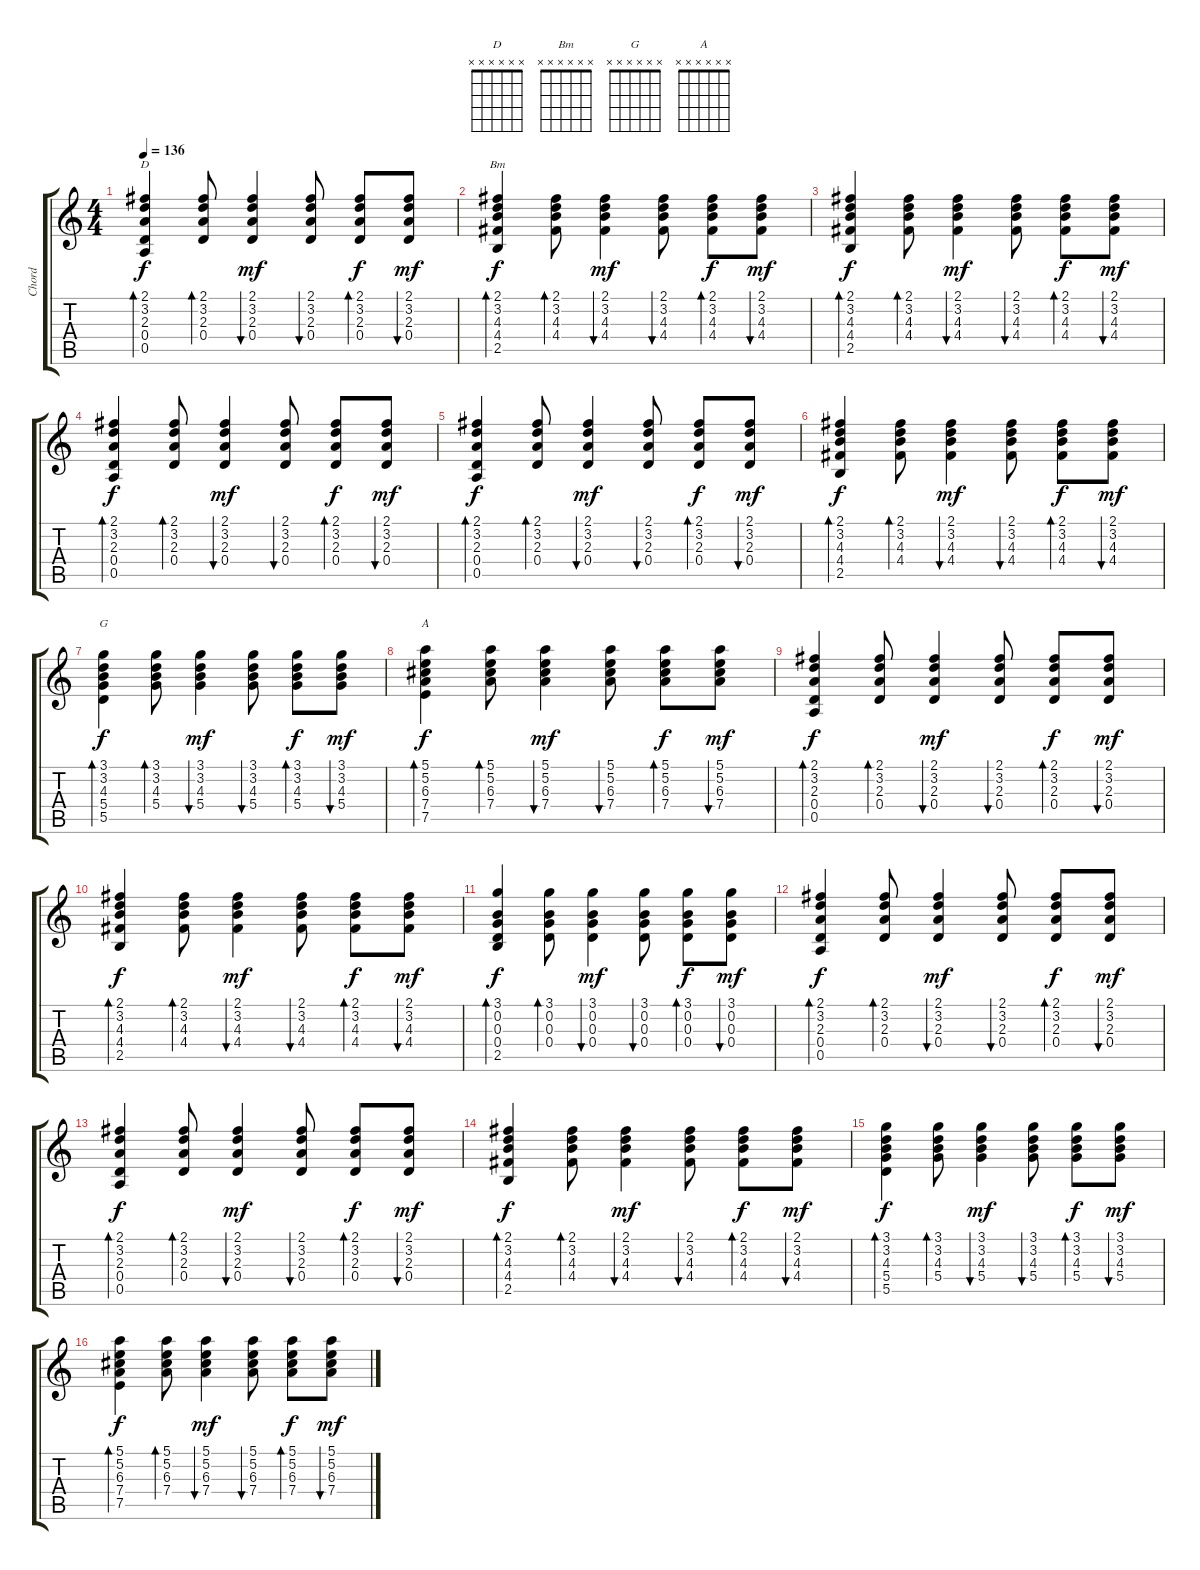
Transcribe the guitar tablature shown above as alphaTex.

\track ("Chord" "Chord") {instrument acousticguitarsteel}
\staff {score tabs}
\tuning (E4 B3 G3 D3 A2 E2) {hide}
\chord ("D" x x x x x x) {firstfret 0}
\chord ("Bm" x x x x x x) {firstfret 0}
\chord ("G" x x x x x x) {firstfret 0}
\chord ("A" x x x x x x) {firstfret 0}
\ts (4 4)
\tempo 136
\clef g2
\ks c
(2.1 3.2 2.3 0.4 0.5).4{bd 30 ch "D" dy f} (2.1 3.2 2.3 0.4).8{bd 30} (2.1 3.2 2.3 0.4).4{bu 30 dy mf} (2.1 3.2 2.3 0.4).8{bu 30} (2.1 3.2 2.3 0.4).8{bd 30 dy f} (2.1 3.2 2.3 0.4).8{bu 30 dy mf} |
(2.1 3.2 4.3 4.4 2.5).4{bd 30 ch "Bm" dy f} (2.1 3.2 4.3 4.4).8{bd 30} (2.1 3.2 4.3 4.4).4{bu 30 dy mf} (2.1 3.2 4.3 4.4).8{bu 30} (2.1 3.2 4.3 4.4).8{bd 30 dy f} (2.1 3.2 4.3 4.4).8{bu 30 dy mf} |
(2.1 3.2 4.3 4.4 2.5).4{bd 30 dy f} (2.1 3.2 4.3 4.4).8{bd 30} (2.1 3.2 4.3 4.4).4{bu 30 dy mf} (2.1 3.2 4.3 4.4).8{bu 30} (2.1 3.2 4.3 4.4).8{bd 30 dy f} (2.1 3.2 4.3 4.4).8{bu 30 dy mf} |
(2.1 3.2 2.3 0.4 0.5).4{bd 30 dy f} (2.1 3.2 2.3 0.4).8{bd 30} (2.1 3.2 2.3 0.4).4{bu 30 dy mf} (2.1 3.2 2.3 0.4).8{bu 30} (2.1 3.2 2.3 0.4).8{bd 30 dy f} (2.1 3.2 2.3 0.4).8{bu 30 dy mf} |
(2.1 3.2 2.3 0.4 0.5).4{bd 30 dy f} (2.1 3.2 2.3 0.4).8{bd 30} (2.1 3.2 2.3 0.4).4{bu 30 dy mf} (2.1 3.2 2.3 0.4).8{bu 30} (2.1 3.2 2.3 0.4).8{bd 30 dy f} (2.1 3.2 2.3 0.4).8{bu 30 dy mf} |
(2.1 3.2 4.3 4.4 2.5).4{bd 30 dy f} (2.1 3.2 4.3 4.4).8{bd 30} (2.1 3.2 4.3 4.4).4{bu 30 dy mf} (2.1 3.2 4.3 4.4).8{bu 30} (2.1 3.2 4.3 4.4).8{bd 30 dy f} (2.1 3.2 4.3 4.4).8{bu 30 dy mf} |
(3.1 3.2 4.3 5.4 5.5).4{bd 30 ch "G" dy f} (3.1 3.2 4.3 5.4).8{bd 30} (3.1 3.2 4.3 5.4).4{bu 30 dy mf} (3.1 3.2 4.3 5.4).8{bu 30} (3.1 3.2 4.3 5.4).8{bd 30 dy f} (3.1 3.2 4.3 5.4).8{bu 30 dy mf} |
(5.1 5.2 6.3 7.4 7.5).4{bd 30 ch "A" dy f} (5.1 5.2 6.3 7.4).8{bd 30} (5.1 5.2 6.3 7.4).4{bu 30 dy mf} (5.1 5.2 6.3 7.4).8{bu 30} (5.1 5.2 6.3 7.4).8{bd 30 dy f} (5.1 5.2 6.3 7.4).8{bu 30 dy mf} |
(2.1 3.2 2.3 0.4 0.5).4{bd 30 dy f} (2.1 3.2 2.3 0.4).8{bd 30} (2.1 3.2 2.3 0.4).4{bu 30 dy mf} (2.1 3.2 2.3 0.4).8{bu 30} (2.1 3.2 2.3 0.4).8{bd 30 dy f} (2.1 3.2 2.3 0.4).8{bu 30 dy mf} |
(2.1 3.2 4.3 4.4 2.5).4{bd 30 dy f} (2.1 3.2 4.3 4.4).8{bd 30} (2.1 3.2 4.3 4.4).4{bu 30 dy mf} (2.1 3.2 4.3 4.4).8{bu 30} (2.1 3.2 4.3 4.4).8{bd 30 dy f} (2.1 3.2 4.3 4.4).8{bu 30 dy mf} |
(3.1 0.2 0.3 0.4 2.5).4{bd 30 dy f} (3.1 0.2 0.3 0.4).8{bd 30} (3.1 0.2 0.3 0.4).4{bu 30 dy mf} (3.1 0.2 0.3 0.4).8{bu 30} (3.1 0.2 0.3 0.4).8{bd 30 dy f} (3.1 0.2 0.3 0.4).8{bu 30 dy mf} |
(2.1 3.2 2.3 0.4 0.5).4{bd 30 dy f} (2.1 3.2 2.3 0.4).8{bd 30} (2.1 3.2 2.3 0.4).4{bu 30 dy mf} (2.1 3.2 2.3 0.4).8{bu 30} (2.1 3.2 2.3 0.4).8{bd 30 dy f} (2.1 3.2 2.3 0.4).8{bu 30 dy mf} |
(2.1 3.2 2.3 0.4 0.5).4{bd 30 dy f} (2.1 3.2 2.3 0.4).8{bd 30} (2.1 3.2 2.3 0.4).4{bu 30 dy mf} (2.1 3.2 2.3 0.4).8{bu 30} (2.1 3.2 2.3 0.4).8{bd 30 dy f} (2.1 3.2 2.3 0.4).8{bu 30 dy mf} |
(2.1 3.2 4.3 4.4 2.5).4{bd 30 dy f} (2.1 3.2 4.3 4.4).8{bd 30} (2.1 3.2 4.3 4.4).4{bu 30 dy mf} (2.1 3.2 4.3 4.4).8{bu 30} (2.1 3.2 4.3 4.4).8{bd 30 dy f} (2.1 3.2 4.3 4.4).8{bu 30 dy mf} |
(3.1 3.2 4.3 5.4 5.5).4{bd 30 dy f} (3.1 3.2 4.3 5.4).8{bd 30} (3.1 3.2 4.3 5.4).4{bu 30 dy mf} (3.1 3.2 4.3 5.4).8{bu 30} (3.1 3.2 4.3 5.4).8{bd 30 dy f} (3.1 3.2 4.3 5.4).8{bu 30 dy mf} |
(5.1 5.2 6.3 7.4 7.5).4{bd 30 dy f} (5.1 5.2 6.3 7.4).8{bd 30} (5.1 5.2 6.3 7.4).4{bu 30 dy mf} (5.1 5.2 6.3 7.4).8{bu 30} (5.1 5.2 6.3 7.4).8{bd 30 dy f} (5.1 5.2 6.3 7.4).8{bu 30 dy mf}
